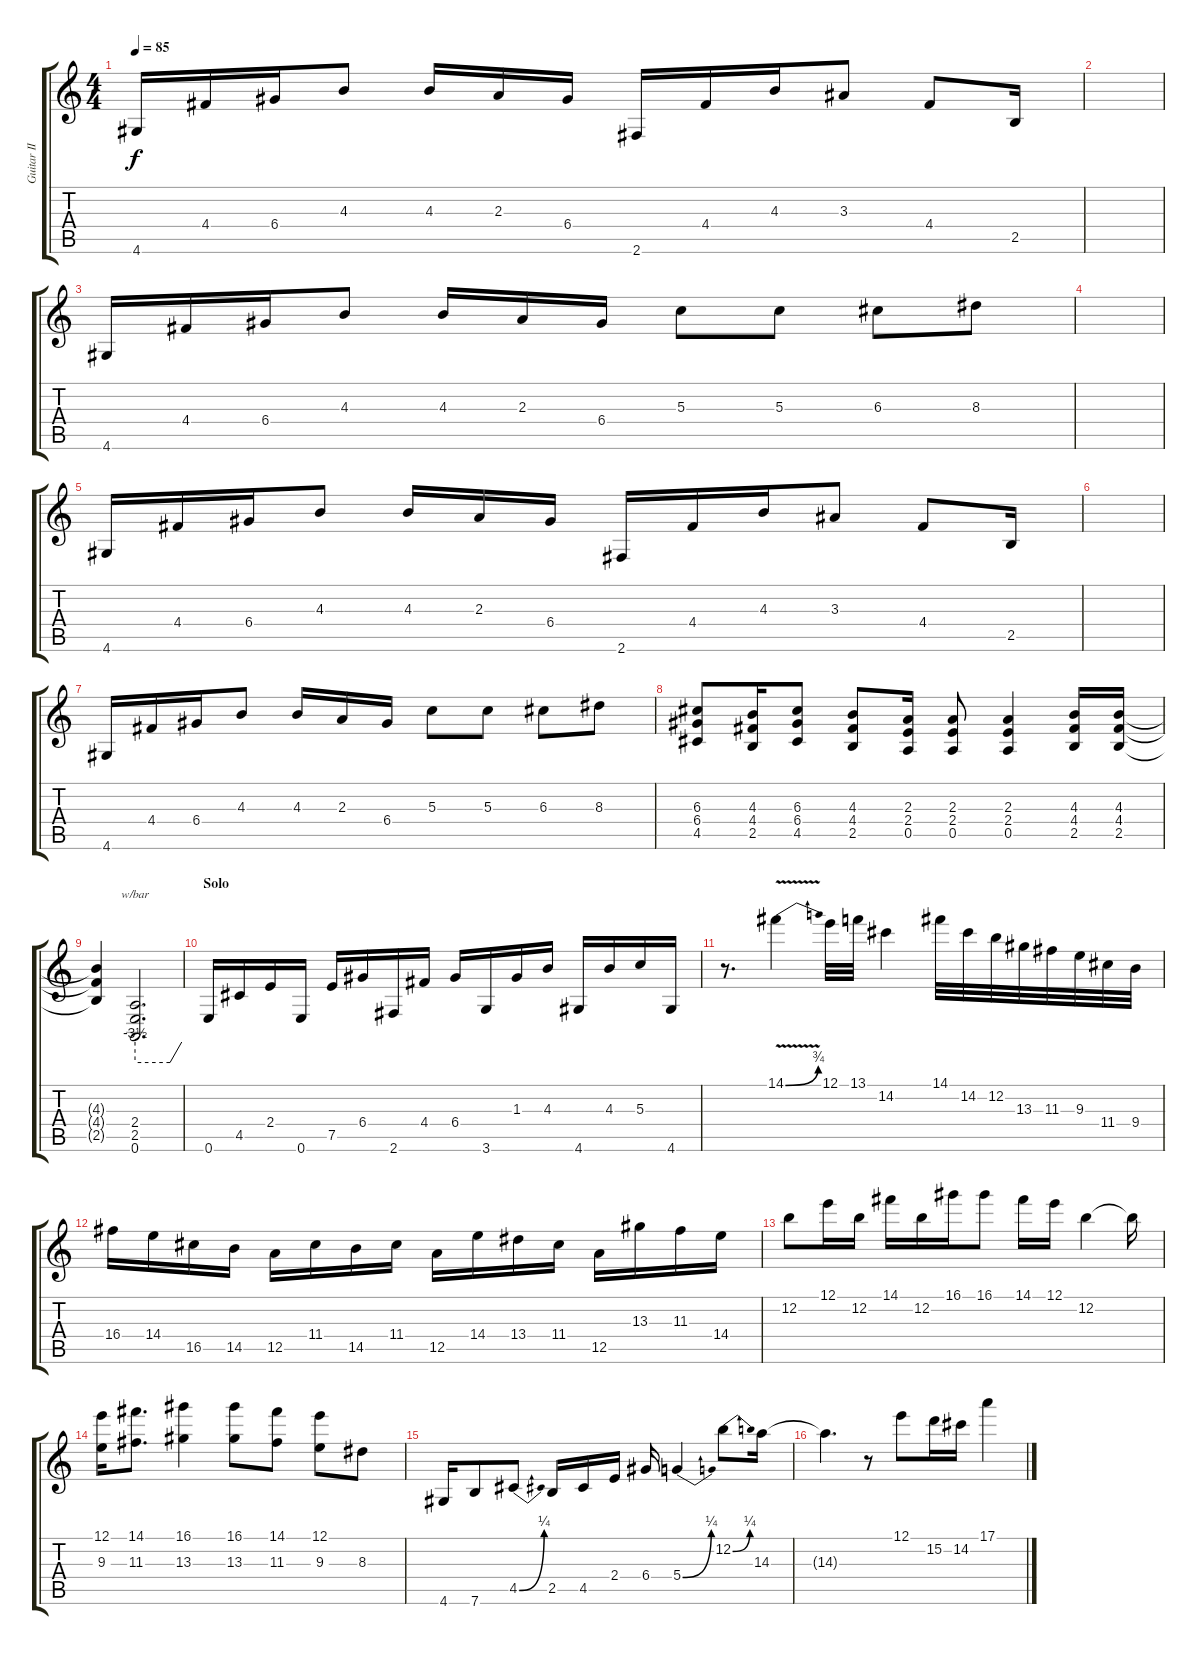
\track ("Guitar II" "Guitar II") {instrument electricguitarmuted}
\staff {score tabs}
\tuning (E4 B3 G3 D3 A2 E2) {hide}
\ts (4 4)
\tempo 85
\clef g2
\ks c
4.6.16{dy f} 4.4.16 6.4.16 4.3.8 4.3.16 2.3.16 6.4.16 2.6.16 4.4.16 4.3.16 3.3.8 4.4.8 2.5.16 |
|
4.6.16 4.4.16 6.4.16 4.3.8 4.3.16 2.3.16 6.4.16 5.3.8 5.3.8 6.3.8 8.3.8 |
|
4.6.16 4.4.16 6.4.16 4.3.8 4.3.16 2.3.16 6.4.16 2.6.16 4.4.16 4.3.16 3.3.8 4.4.8 2.5.16 |
|
4.6.16 4.4.16 6.4.16 4.3.8 4.3.16 2.3.16 6.4.16 5.3.8 5.3.8 6.3.8 8.3.8 |
(6.3 6.4 4.5).8 (4.3 4.4 2.5).16 (6.3 6.4 4.5).8 (4.3 4.4 2.5).8 (2.3 2.4 0.5).16 (2.3 2.4 0.5).8 (2.3 2.4 0.5).4 (4.3 4.4 2.5).16 (4.3 4.4 2.5).16 |
(4.3{t} 4.4{t} 2.5{t}).4 (2.4 2.5 0.6).2{d tbe (custom default 0 -14 45 -14 60 0) instrument distortionguitar} |
\section ("" "Solo")
0.6.16{volume 13 instrument guitarharmonics} 4.5.16 2.4.16 0.6.16 7.5.16 6.4.16 2.6.16 4.4.16 6.4.16 3.6.16 1.3.16 4.3.16 4.6.16 4.3.16 5.3.16 4.6.16 |
r.8{d instrument electricguitarjazz} 14.1{be (bend 0 0 60 3) v}.4 12.1.32 13.1.32 14.2.4 14.1.32 14.2.32 12.2.32 13.3.32 11.3.32 9.3.32 11.4.32 9.4.32 |
16.4.16 14.4.16 16.5.16 14.5.16 12.5.16 11.4.16 14.5.16 11.4.16 12.5.16 14.4.16 13.4.16 11.4.16 12.5.16 13.3.16 11.3.16 14.4.16 |
12.2.8 12.1.16 12.2.16 14.1.16 12.2.16 16.1.16 16.1.8 14.1.16 12.1.16 12.2.4 12.2{t}.16 |
(12.1 9.3).16 (14.1 11.3).8{d} (16.1 13.3).4 (16.1 13.3).8 (14.1 11.3).8 (12.1 9.3).8 8.3.8 |
4.6.16 7.6.8 4.5{be (bend 0 0 60 1)}.8 2.5.16 4.5.16 2.4.16 6.4.16 5.4{be (bend 0 0 60 1)}.4 12.2{be (bend 0 0 60 1)}.8 14.3.16 |
14.3{t}.4{d} r.8 12.1.8 15.2.16 14.2.16 17.1.4
